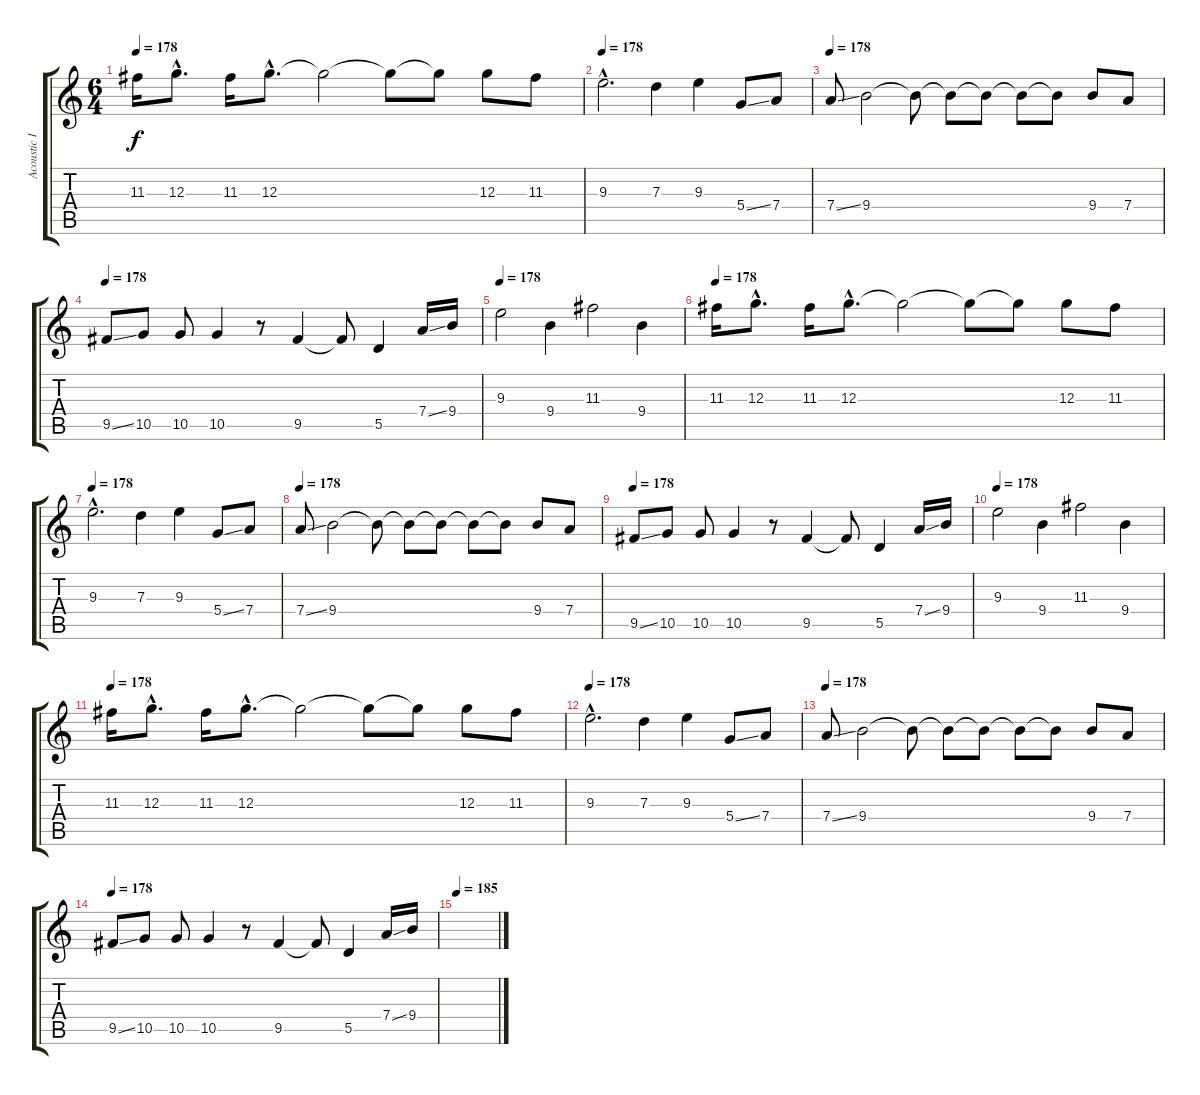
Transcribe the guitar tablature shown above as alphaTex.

\track ("Acoustic II" "Acoustic I") {instrument acousticguitarsteel}
\staff {score tabs}
\tuning (E4 B3 G3 D3 A2 E2) {hide}
\ts (6 4)
\tempo 178
\clef g2
\ks c
11.3.16{dy f} 12.3{hac}.8{d} 11.3.16 12.3{hac}.8{d} 12.3{t}.2 12.3{t}.8 12.3{t}.8 12.3.8 11.3.8 |
\tempo 178
9.3{hac}.2{d} 7.3.4 9.3.4 5.4{ss}.8 7.4.8 |
\tempo 178
7.4{ss}.8 9.4.2 9.4{t}.8 9.4{t}.8 9.4{t}.8 9.4{t}.8 9.4{t}.8 9.4.8 7.4.8 |
\tempo 178
9.5{ss}.8 10.5.8 10.5.8 10.5.4 r.8 9.5.4 9.5{t}.8 5.5.4 7.4{ss}.16 9.4.16 |
\tempo 178
9.3.2 9.4.4 11.3.2 9.4.4 |
\tempo 178
11.3.16 12.3{hac}.8{d} 11.3.16 12.3{hac}.8{d} 12.3{t}.2 12.3{t}.8 12.3{t}.8 12.3.8 11.3.8 |
\tempo 178
9.3{hac}.2{d} 7.3.4 9.3.4 5.4{ss}.8 7.4.8 |
\tempo 178
7.4{ss}.8 9.4.2 9.4{t}.8 9.4{t}.8 9.4{t}.8 9.4{t}.8 9.4{t}.8 9.4.8 7.4.8 |
\tempo 178
9.5{ss}.8 10.5.8 10.5.8 10.5.4 r.8 9.5.4 9.5{t}.8 5.5.4 7.4{ss}.16 9.4.16 |
\tempo 178
9.3.2 9.4.4 11.3.2 9.4.4 |
\tempo 178
11.3.16 12.3{hac}.8{d} 11.3.16 12.3{hac}.8{d} 12.3{t}.2 12.3{t}.8 12.3{t}.8 12.3.8 11.3.8 |
\tempo 178
9.3{hac}.2{d} 7.3.4 9.3.4 5.4{ss}.8 7.4.8 |
\tempo 178
7.4{ss}.8 9.4.2 9.4{t}.8 9.4{t}.8 9.4{t}.8 9.4{t}.8 9.4{t}.8 9.4.8 7.4.8 |
\tempo 178
9.5{ss}.8 10.5.8 10.5.8 10.5.4 r.8 9.5.4 9.5{t}.8 5.5.4 7.4{ss}.16 9.4.16 |
\tempo 185
